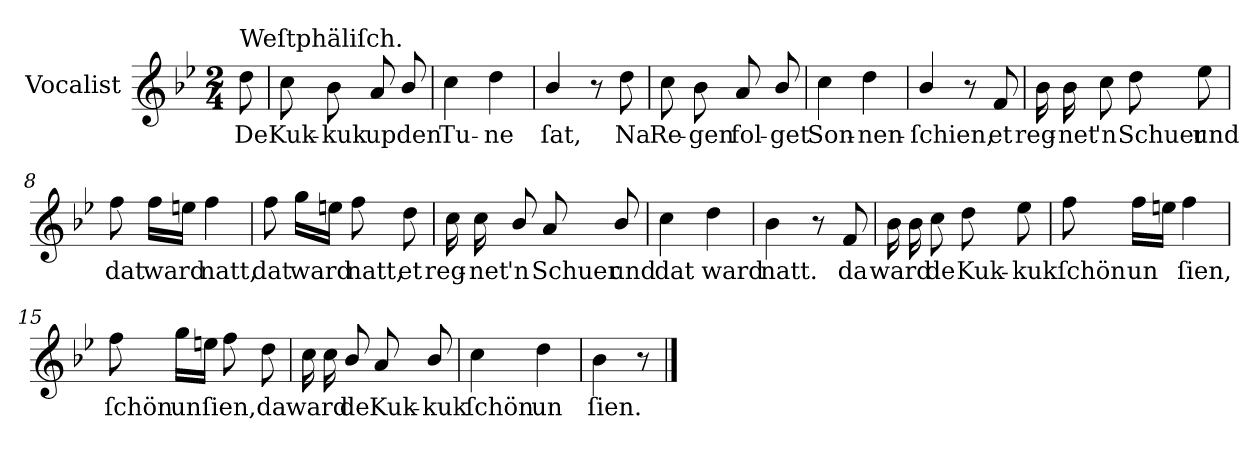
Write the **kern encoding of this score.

**kern	**text
*part1	*part1
*staff1	*staff1
*I"Vocalist	*
*k[b-e-]	*
*B-:	*
*M2/4	*
=	=
!LO:TX:a:t=Weſtphäliſch.	!
8dd	De
=1	=1
8cc	Kuk-
8b-	-kuk
8a	up
8b-/	den
=2	=2
4cc	Tu-
4dd	-ne
=3	=3
4b-/	ſat,
8r	.
8dd	Na
=4	=4
8cc	Re-
8b-	-gen
8a	fol-
8b-/	-get
=5	=5
4cc	Son-
4dd	-nen-
=6	=6
4b-/	-ſchien,
8r	.
8f	et
=7	=7
16b-	reg-
16b-	-net
8cc	'n
8dd	Schuer
8ee-	und
=8	=8
8ff	dat
16ffLL	ward
16eenJJ	.
4ff	natt,
=9	=9
8ff	dat
16ggLL	ward
16eenJJ	.
8ff	natt,
8dd	et
=10	=10
16cc	reg-
16cc	-net
8b-/	'n
8a	Schuer
8b-/	und
=11	=11
4cc	dat
4dd	ward
=12	=12
4b-	natt.
8r	.
8f	da
=13	=13
16b-	ward
16b-	.
8cc	de
8dd	Kuk-
8ee-	-kuk
=14	=14
8ff	ſchön
16ffLL	un
16eenJJ	.
4ff	ſien,
=15	=15
8ff	ſchön
16ggLL	un
16eenJJ	.
8ff	ſien,
8dd	da
=16	=16
16cc	ward
16cc	.
8b-/	de
8a	Kuk-
8b-/	-kuk
=17	=17
4cc	ſchön
4dd	un
=18	=18
4b-	ſien.
8r	.
==	==
*-	*-
